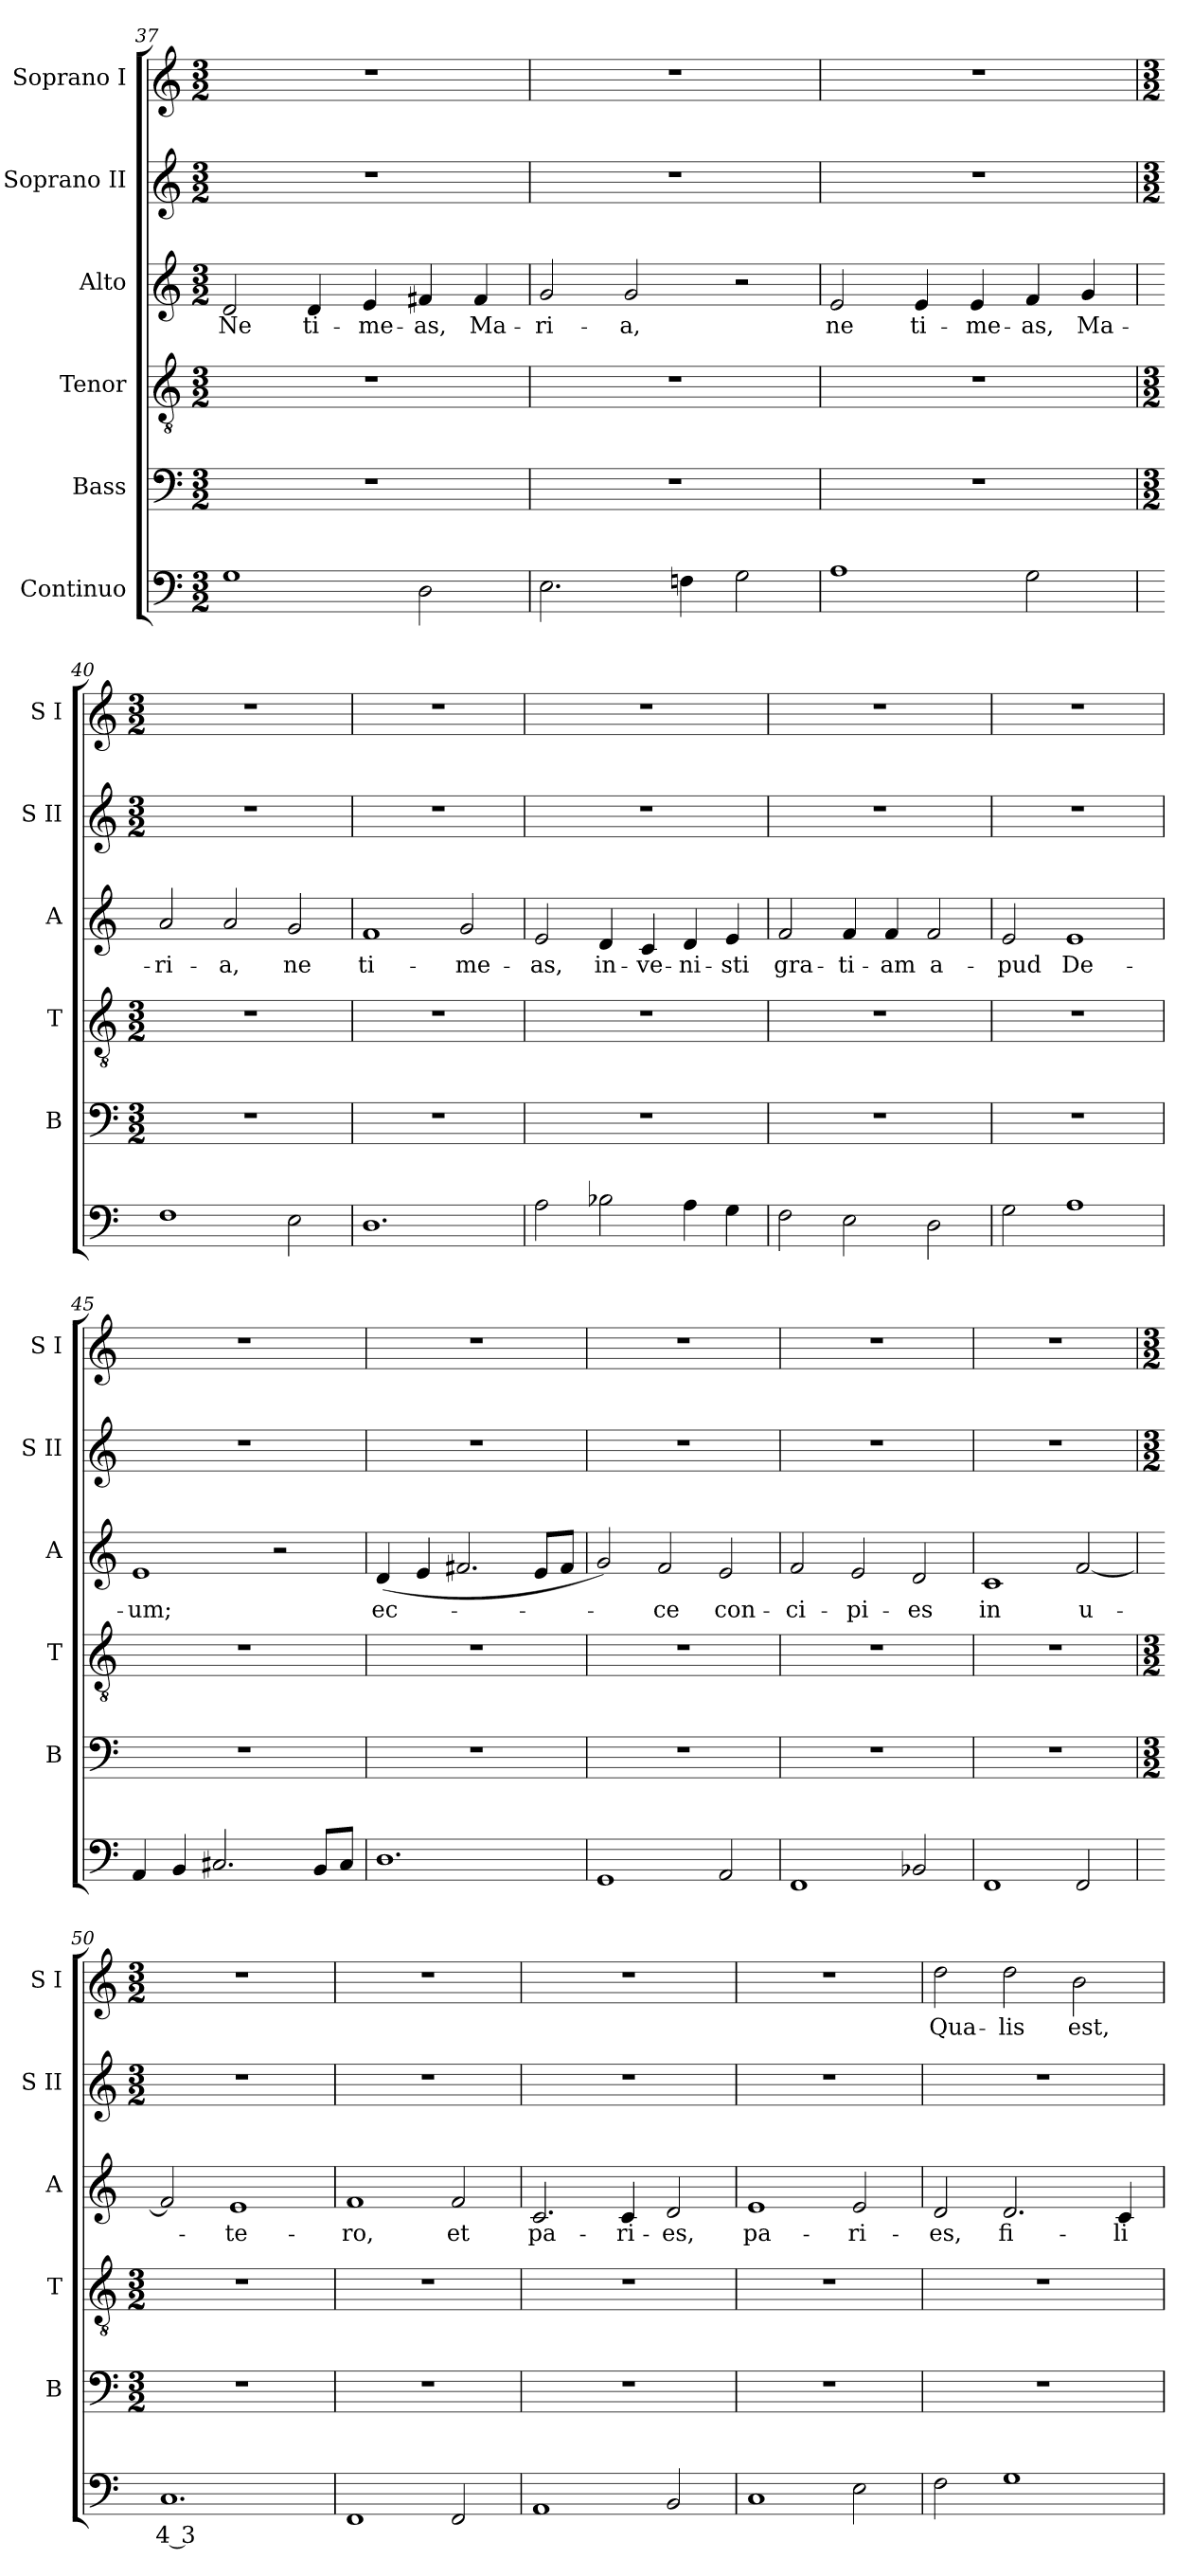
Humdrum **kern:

**kern	**text	**kern	**kern	**kern	**text	**kern	**kern	**text
*part6	*part6	*part5	*part4	*part3	*part3	*part2	*part1	*part1
*staff6	*staff6	*staff5	*staff4	*staff3	*staff3	*staff2	*staff1	*staff1
*I"Continuo	*	*I"Bass	*I"Tenor	*I"Alto	*	*I"Soprano II	*I"Soprano I	*
*	*	*I'B	*I'T	*I'A	*	*I'S II	*I'S I	*
*clefF4	*	*clefF4	*clefGv2	*clefG2	*	*clefG2	*clefG2	*
*k[]	*	*k[]	*k[]	*k[]	*	*k[]	*k[]	*
*C:	*	*C:	*C:	*C:	*	*C:	*C:	*
*M3/2	*	*M3/2	*M3/2	*M3/2	*	*M3/2	*M3/2	*
=37	=37	=37	=37	=37	=37	=37	=37	=37
!	!	!	!	!	!LO:LY:b	!	!LO:N:vis=1	!
1G	.	1.r	1.r	2d	Ne	1.r	1.r	.
!	!	!	!	!	!LO:LY:b	!	!	!
.	.	.	.	4d	ti-	.	.	.
!	!	!	!	!	!LO:LY:b	!	!	!
.	.	.	.	4e	-me-	.	.	.
!	!	!	!	!	!LO:LY:b	!	!	!
2D	.	.	.	4f#X	-as,	.	.	.
!	!	!	!	!	!LO:LY:b	!	!	!
.	.	.	.	4f#	Ma-	.	.	.
=38	=38	=38	=38	=38	=38	=38	=38	=38
!	!	!	!	!	!LO:LY:b	!	!LO:N:vis=1	!
2.E	.	1.r	1.r	2g	-ri-	1.r	1.r	.
!	!	!	!	!	!LO:LY:b	!	!	!
.	.	.	.	2g	-a,	.	.	.
4Fn	.	.	.	.	.	.	.	.
2G	.	.	.	2r	.	.	.	.
=39	=39	=39	=39	=39	=39	=39	=39	=39
!	!	!	!	!	!LO:LY:b	!	!LO:N:vis=1	!
1A	.	1.r	1.r	2e	ne	1.r	1.r	.
!	!	!	!	!	!LO:LY:b	!	!	!
.	.	.	.	4e	ti-	.	.	.
!	!	!	!	!	!LO:LY:b	!	!	!
.	.	.	.	4e	-me-	.	.	.
!	!	!	!	!	!LO:LY:b	!	!	!
2G	.	.	.	4f	-as,	.	.	.
!	!	!	!	!	!LO:LY:b	!	!	!
.	.	.	.	4g	Ma-	.	.	.
!!LO:LB:g=z
=40	=40	=40	=40	=40	=40	=40	=40	=40
*	*	*M3/2	*M3/2	*	*	*M3/2	*M3/2	*
!	!	!	!	!	!LO:LY:b	!	!	!
1F	.	1.r	1.r	2a	-ri-	1.r	1.r	.
!	!	!	!	!	!LO:LY:b	!	!	!
.	.	.	.	2a	-a,	.	.	.
!	!	!	!	!	!LO:LY:b	!	!	!
2E	.	.	.	2g	ne	.	.	.
=41	=41	=41	=41	=41	=41	=41	=41	=41
!	!	!	!	!	!LO:LY:b	!	!	!
1.D	.	1.r	1.r	1f	ti-	1.r	1.r	.
!	!	!	!	!	!LO:LY:b	!	!	!
.	.	.	.	2g	-me-	.	.	.
=42	=42	=42	=42	=42	=42	=42	=42	=42
!	!	!	!	!	!LO:LY:b	!	!	!
2A	.	1.r	1.r	2e	-as,	1.r	1.r	.
!	!	!	!	!	!LO:LY:b	!	!	!
2B-X	.	.	.	4d	in-	.	.	.
!	!	!	!	!	!LO:LY:b	!	!	!
.	.	.	.	4c	-ve-	.	.	.
!	!	!	!	!	!LO:LY:b	!	!	!
4A	.	.	.	4d	-ni-	.	.	.
!	!	!	!	!	!LO:LY:b	!	!	!
4G	.	.	.	4e	-sti	.	.	.
=43	=43	=43	=43	=43	=43	=43	=43	=43
!	!	!	!	!	!LO:LY:b	!	!	!
2F	.	1.r	1.r	2f	gra-	1.r	1.r	.
!	!	!	!	!	!LO:LY:b	!	!	!
2E	.	.	.	4f	-ti-	.	.	.
!	!	!	!	!	!LO:LY:b	!	!	!
.	.	.	.	4f	-am	.	.	.
!	!	!	!	!	!LO:LY:b	!	!	!
2D	.	.	.	2f	a-	.	.	.
=44	=44	=44	=44	=44	=44	=44	=44	=44
!	!	!	!	!	!LO:LY:b	!	!	!
2G	.	1.r	1.r	2e	-pud	1.r	1.r	.
!	!	!	!	!	!LO:LY:b	!	!	!
1A	.	.	.	1e	De-	.	.	.
=45	=45	=45	=45	=45	=45	=45	=45	=45
!	!	!	!	!	!LO:LY:b	!	!	!
4AA	.	1.r	1.r	1e	-um;	1.r	1.r	.
4BB	.	.	.	.	.	.	.	.
2.C#X	.	.	.	.	.	.	.	.
.	.	.	.	2r	.	.	.	.
8BBL	.	.	.	.	.	.	.	.
8C#J	.	.	.	.	.	.	.	.
=46	=46	=46	=46	=46	=46	=46	=46	=46
!	!	!	!	!	!LO:LY:b	!	!	!
1.D	.	1.r	1.r	(<4d	ec-	1.r	1.r	.
.	.	.	.	4e	.	.	.	.
.	.	.	.	2.f#X	.	.	.	.
.	.	.	.	8eL	.	.	.	.
.	.	.	.	8f#J	.	.	.	.
=47	=47	=47	=47	=47	=47	=47	=47	=47
1GG	.	1.r	1.r	2g)	.	1.r	1.r	.
!	!	!	!	!	!LO:LY:b	!	!	!
.	.	.	.	2f	ce	.	.	.
!	!	!	!	!	!LO:LY:b	!	!	!
2AA	.	.	.	2e	con-	.	.	.
=48	=48	=48	=48	=48	=48	=48	=48	=48
!	!	!	!	!	!LO:LY:b	!	!	!
1FF	.	1.r	1.r	2f	-ci-	1.r	1.r	.
!	!	!	!	!	!LO:LY:b	!	!	!
.	.	.	.	2e	-pi-	.	.	.
!	!	!	!	!	!LO:LY:b	!	!	!
2BB-X	.	.	.	2d	-es	.	.	.
=49	=49	=49	=49	=49	=49	=49	=49	=49
!	!	!	!	!	!LO:LY:b	!	!	!
1FF	.	1.r	1.r	1c	in	1.r	1.r	.
!	!	!	!	!	!LO:LY:b	!	!	!
2FF	.	.	.	[2f	u-	.	.	.
!!LO:LB:g=z
=50	=50	=50	=50	=50	=50	=50	=50	=50
*	*	*	*	*	*	*	*k[]	*
*	*	*	*	*	*	*	*C:	*
*	*	*M3/2	*M3/2	*	*	*M3/2	*M3/2	*
!	!LO:LY:b	!	!	!	!	!	!LO:N:vis=1	!
1.C	4 3	1.r	1.r	2f]	.	1.r	1.r	.
!	!	!	!	!	!LO:LY:b	!	!	!
.	.	.	.	1e	te-	.	.	.
=51	=51	=51	=51	=51	=51	=51	=51	=51
!	!	!	!	!	!LO:LY:b	!	!LO:N:vis=1	!
1FF	.	1.r	1.r	1f	-ro,	1.r	1.r	.
!	!	!	!	!	!LO:LY:b	!	!	!
2FF	.	.	.	2f	et	.	.	.
=52	=52	=52	=52	=52	=52	=52	=52	=52
!	!	!	!	!	!LO:LY:b	!	!LO:N:vis=1	!
1AA	.	1.r	1.r	2.c	pa-	1.r	1.r	.
!	!	!	!	!	!LO:LY:b	!	!	!
.	.	.	.	4c	-ri-	.	.	.
!	!	!	!	!	!LO:LY:b	!	!	!
2BB	.	.	.	2d	-es,	.	.	.
=53	=53	=53	=53	=53	=53	=53	=53	=53
!	!	!	!	!	!LO:LY:b	!	!LO:N:vis=1	!
1C	.	1.r	1.r	1e	pa-	1.r	1.r	.
!	!	!	!	!	!LO:LY:b	!	!	!
2E	.	.	.	2e	-ri-	.	.	.
=54	=54	=54	=54	=54	=54	=54	=54	=54
!	!	!	!	!	!LO:LY:b	!	!	!LO:LY:b
2F	.	1.r	1.r	2d	-es,	1.r	2dd	Qua-
!	!	!	!	!	!LO:LY:b	!	!	!LO:LY:b
1G	.	.	.	2.d	fi-	.	2dd	-lis
!	!	!	!	!	!	!	!	!LO:LY:b
.	.	.	.	.	.	.	2b	est,
!	!	!	!	!	!LO:LY:b	!	!	!
.	.	.	.	4c	-li-	.	.	.
=	=	=	=	=	=	=	=	=
*-	*-	*-	*-	*-	*-	*-	*-	*-
